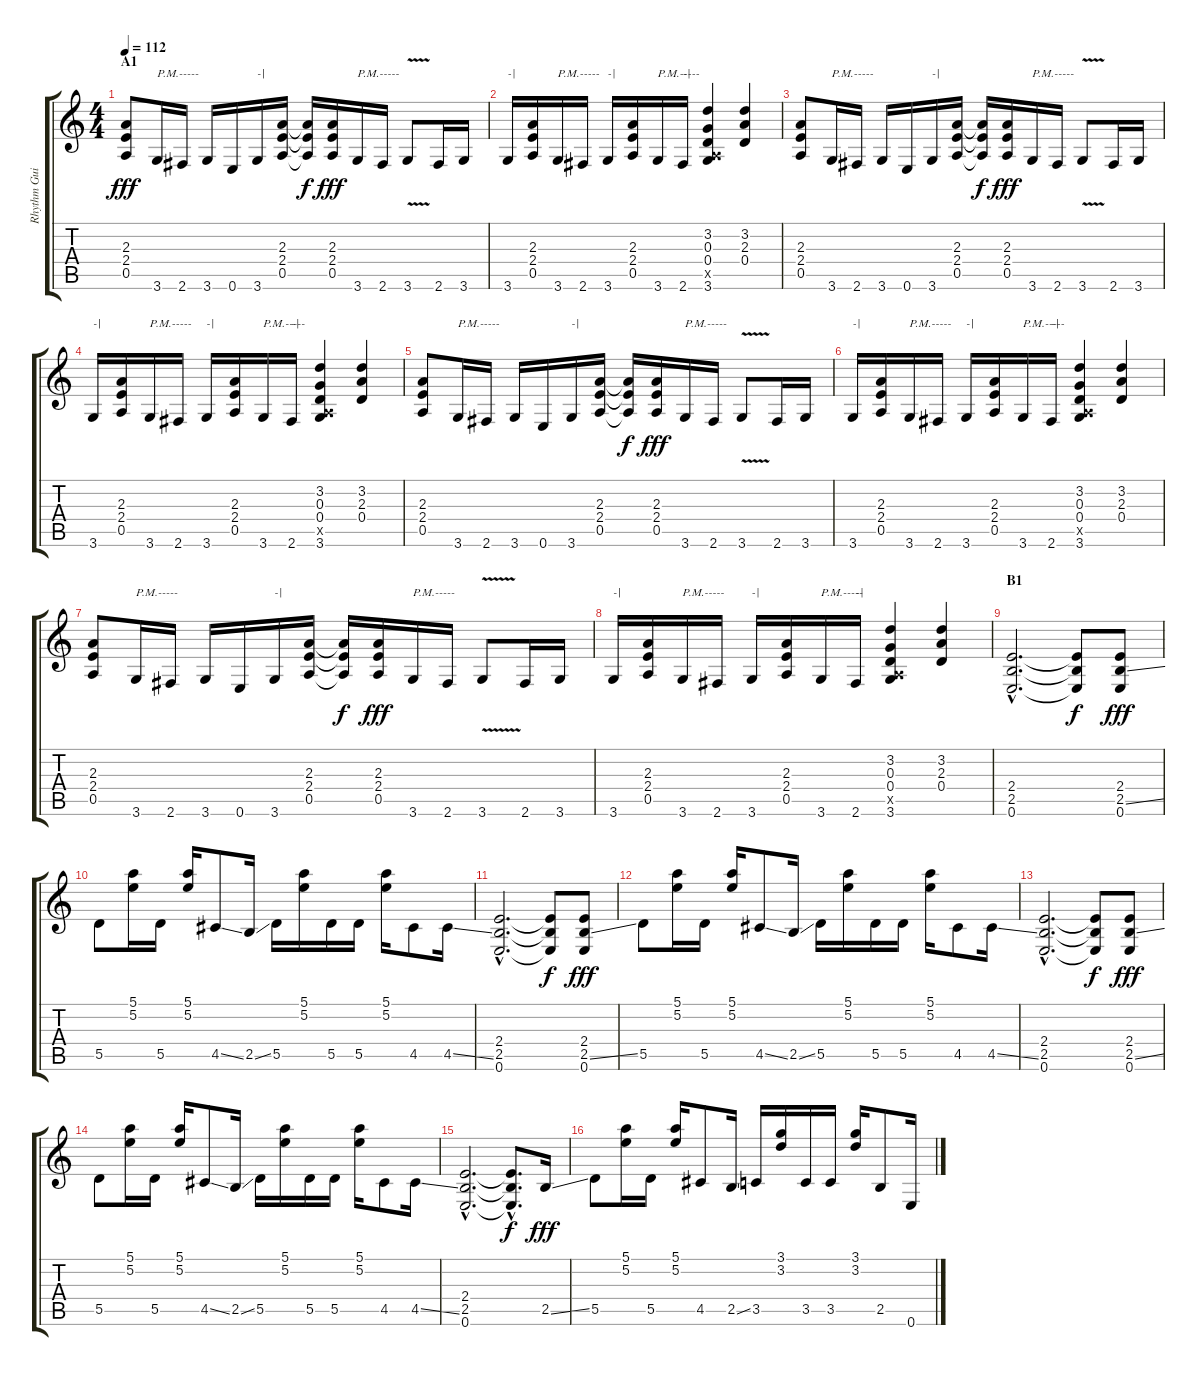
\track ("Rhythm Guitar" "Rhythm Gui") {instrument distortionguitar}
\staff {score tabs}
\tuning (E4 B3 G3 D3 A2 E2) {hide}
\ts (4 4)
\section ("" "A1")
\tempo 112
\clef g2
\ks c
(2.3 2.4 0.5).8{dy fff instrument distortionguitar} 3.6.16{txt "P.M.-----"} 2.6.16 3.6.16 0.6.16 3.6.16{txt "-|"} (2.3 2.4 0.5).16 (2.3{t} 2.4{t} 0.5{t}).16{dy f} (2.3 2.4 0.5).16{dy fff} 3.6.16{txt "P.M.-----"} 2.6.16 3.6{v}.8 2.6.16 3.6.16 |
3.6.16{txt "-|"} (2.3 2.4 0.5).16 3.6.16{txt "P.M.-----"} 2.6.16 3.6.16{txt "-|"} (2.3 2.4 0.5).16 3.6.16{txt "P.M.-----"} 2.6.16{txt "-|"} (3.2 0.3 0.4 0.5{x} 3.6).4 (3.2 2.3 0.4).4 |
(2.3 2.4 0.5).8 3.6.16{txt "P.M.-----"} 2.6.16 3.6.16 0.6.16 3.6.16{txt "-|"} (2.3 2.4 0.5).16 (2.3{t} 2.4{t} 0.5{t}).16{dy f} (2.3 2.4 0.5).16{dy fff} 3.6.16{txt "P.M.-----"} 2.6.16 3.6{v}.8 2.6.16 3.6.16 |
3.6.16{txt "-|"} (2.3 2.4 0.5).16 3.6.16{txt "P.M.-----"} 2.6.16 3.6.16{txt "-|"} (2.3 2.4 0.5).16 3.6.16{txt "P.M.-----"} 2.6.16{txt "-|"} (3.2 0.3 0.4 0.5{x} 3.6).4 (3.2 2.3 0.4).4 |
(2.3 2.4 0.5).8 3.6.16{txt "P.M.-----"} 2.6.16 3.6.16 0.6.16 3.6.16{txt "-|"} (2.3 2.4 0.5).16 (2.3{t} 2.4{t} 0.5{t}).16{dy f} (2.3 2.4 0.5).16{dy fff} 3.6.16{txt "P.M.-----"} 2.6.16 3.6{v}.8 2.6.16 3.6.16 |
3.6.16{txt "-|"} (2.3 2.4 0.5).16 3.6.16{txt "P.M.-----"} 2.6.16 3.6.16{txt "-|"} (2.3 2.4 0.5).16 3.6.16{txt "P.M.-----"} 2.6.16{txt "-|"} (3.2 0.3 0.4 0.5{x} 3.6).4 (3.2 2.3 0.4).4 |
(2.3 2.4 0.5).8 3.6.16{txt "P.M.-----"} 2.6.16 3.6.16 0.6.16 3.6.16{txt "-|"} (2.3 2.4 0.5).16 (2.3{t} 2.4{t} 0.5{t}).16{dy f} (2.3 2.4 0.5).16{dy fff} 3.6.16{txt "P.M.-----"} 2.6.16 3.6{v}.8 2.6.16 3.6.16 |
3.6.16{txt "-|"} (2.3 2.4 0.5).16 3.6.16{txt "P.M.-----"} 2.6.16 3.6.16{txt "-|"} (2.3 2.4 0.5).16 3.6.16{txt "P.M.-----"} 2.6.16{txt "-|"} (3.2 0.3 0.4 0.5{x} 3.6).4 (3.2 2.3 0.4).4 |
\section ("" "B1")
(2.4{hac} 2.5{hac} 0.6{hac}).2{d} (2.4{t} 2.5{t} 0.6{t}).8{dy f} (2.4 2.5{ss} 0.6).8{dy fff} |
5.5.8 (5.1 5.2).16 5.5.16 (5.1 5.2).16 4.5{ss}.8 2.5{ss}.16 5.5.16 (5.1 5.2).16 5.5.16 5.5.16 (5.1 5.2).16 4.5.8 4.5{ss}.16 |
(2.4{hac} 2.5{hac} 0.6{hac}).2{d} (2.4{t} 2.5{t} 0.6{t}).8{dy f} (2.4 2.5{ss} 0.6).8{dy fff} |
5.5.8 (5.1 5.2).16 5.5.16 (5.1 5.2).16 4.5{ss}.8 2.5{ss}.16 5.5.16 (5.1 5.2).16 5.5.16 5.5.16 (5.1 5.2).16 4.5.8 4.5{ss}.16 |
(2.4{hac} 2.5{hac} 0.6{hac}).2{d} (2.4{t} 2.5{t} 0.6{t}).8{dy f} (2.4 2.5{ss} 0.6).8{dy fff} |
5.5.8 (5.1 5.2).16 5.5.16 (5.1 5.2).16 4.5{ss}.8 2.5{ss}.16 5.5.16 (5.1 5.2).16 5.5.16 5.5.16 (5.1 5.2).16 4.5.8 4.5{ss}.16 |
(2.4{hac} 2.5{hac} 0.6{hac}).2{d} (2.4{hac t} 2.5{hac t} 0.6{hac t}).8{d dy f} 2.5{ss}.16{dy fff} |
5.5.8 (5.1 5.2).16 5.5.16 (5.1 5.2).16 4.5.8 2.5{ss}.16 3.5.16 (3.1 3.2).16 3.5.16 3.5.16 (3.1 3.2).16 2.5.8 0.6.16
